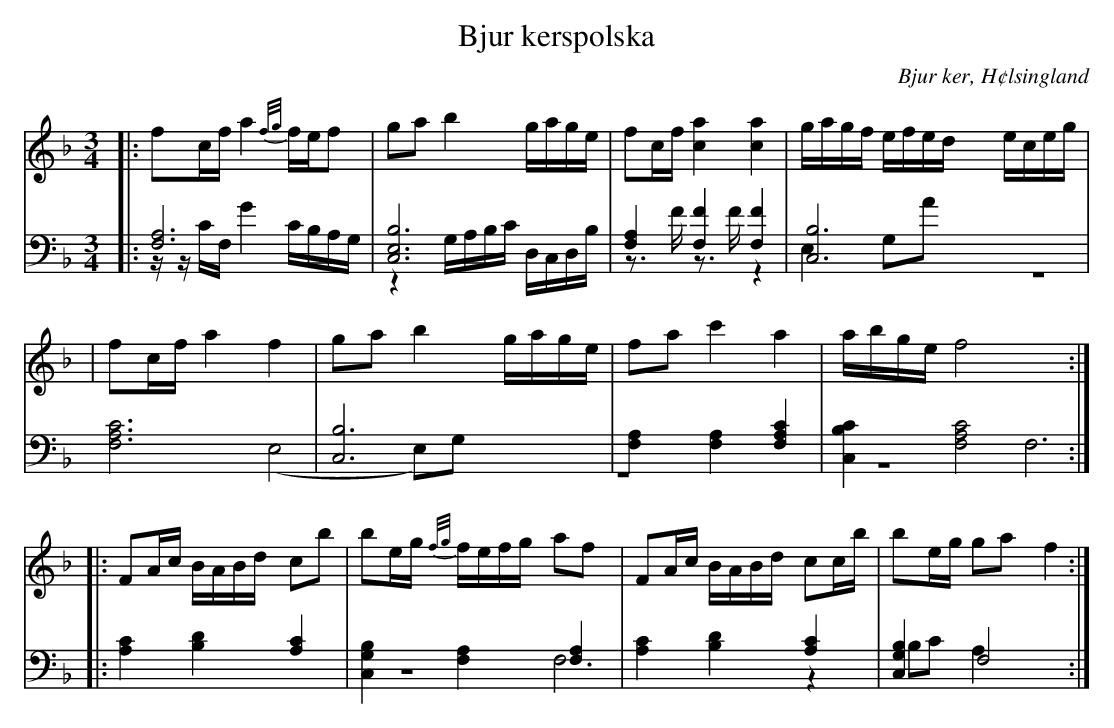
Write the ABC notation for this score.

X:1
T: Bjur kerspolska
O: Bjur ker, H¢lsingland
M: 3/4
L: 1/8
K: F
V:1
V:2
V:3 merge
V: 1
|:fc/f/ a2 {f/g/}f/e/f|ga b2 g/a/g/e/|fc/f/ [c2a2] [c2a2]|g/a/g/f/ e/f/e/d/ e/c/e/g/|
|fc/f/ a2 f2|ga b2 g/a/g/e/|fa c'2 a2| a/b/g/e/ f4:|
|:FA/c/ B/A/B/d/ cb|be/g/ {f/g/}f/e/f/g/ af|FA/c/ B/A/B/d/ cc/b/|be/g/ ga f2:|
V:2 clef=bass
|:[F,6A,6]|[C,6E,6B,6]|[F,2A,2] [F,2F2] [F,2F2]|[C,6B,6]|
[F,6A,6C6]|[C,6B,6]|[F,2A,2] [F,2A,2] [F,2A,2C2]|[C,2B,2C2] [F,4A,4C4]:|
 |:[A,2C2] [B,2D2] [A,2C2]|[C,2G,2B,2] [F,2A,2] [F,2A,2]|[A,2C2] [B,2D2] [A,2C2]|[C,2G,2B,2] F,4 :|
V:3 clef=bass
 |:z/z/C/F,/ G2 C/B,/A,/G,/|z2 G,/A,/B,/C/ D,/C,/D,/B,/|z>F z>F z2|E,2 G,A|
 |z6|(E,4 E,)G,|z6|z6:|
|:F,6|z6|F,6|z2 B,C A,2:|
